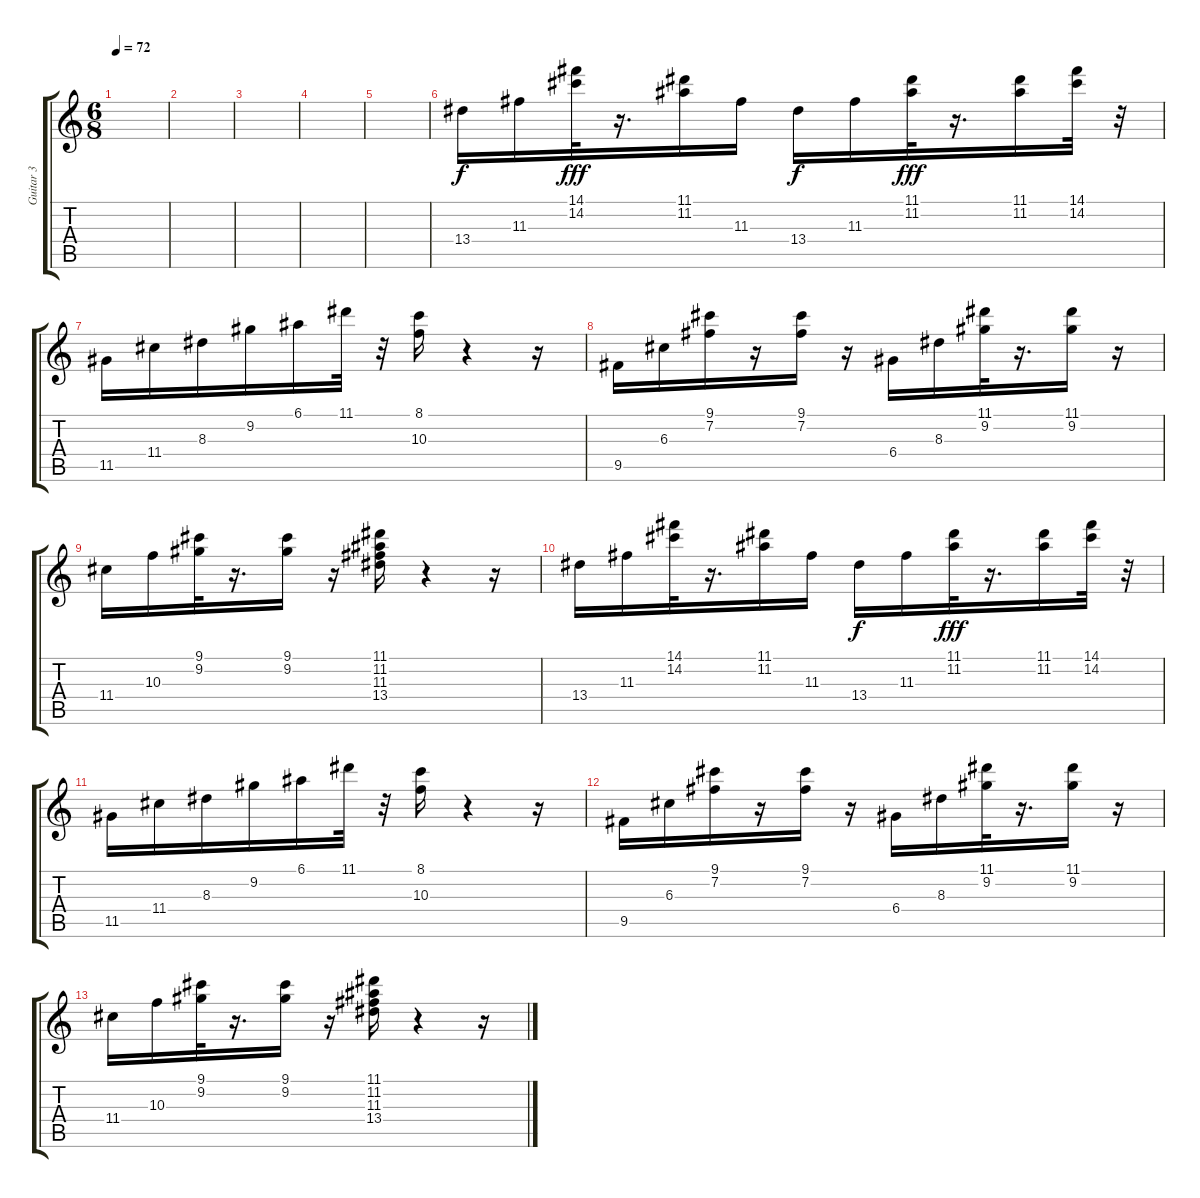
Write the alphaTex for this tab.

\track ("Guitar 3" "Guitar 3") {instrument distortionguitar}
\staff {score tabs}
\tuning (E4 B3 G3 D3 A2 E2) {hide}
\ts (6 8)
\tempo 72
\clef g2
\ks c
|
|
|
|
|
13.4.16 11.3.16 (14.1 14.2).32{dy fff} r.16{d} (11.1 11.2).16 11.3.16 13.4.16{dy f} 11.3.16 (11.1 11.2).32{dy fff} r.16{d} (11.1 11.2).16 (14.1 14.2).32 r.32 |
11.5.16 11.4.16 8.3.16 9.2.16 6.1.16 11.1.32 r.32 (8.1 10.3).16 r.4 r.16 |
9.5.16 6.3.16 (9.1 7.2).16 r.16 (9.1 7.2).16 r.16 6.4.16 8.3.16 (11.1 9.2).32 r.16{d} (11.1 9.2).16 r.16 |
11.4.16 10.3.16 (9.1 9.2).32 r.16{d} (9.1 9.2).16 r.16 (11.1 11.2 11.3 13.4).16 r.4 r.16 |
13.4.16 11.3.16 (14.1 14.2).32 r.16{d} (11.1 11.2).16 11.3.16 13.4.16{dy f} 11.3.16 (11.1 11.2).32{dy fff} r.16{d} (11.1 11.2).16 (14.1 14.2).32 r.32 |
11.5.16 11.4.16 8.3.16 9.2.16 6.1.16 11.1.32 r.32 (8.1 10.3).16 r.4 r.16 |
9.5.16 6.3.16 (9.1 7.2).16 r.16 (9.1 7.2).16 r.16 6.4.16 8.3.16 (11.1 9.2).32 r.16{d} (11.1 9.2).16 r.16 |
11.4.16 10.3.16 (9.1 9.2).32 r.16{d} (9.1 9.2).16 r.16 (11.1 11.2 11.3 13.4).16 r.4 r.16
